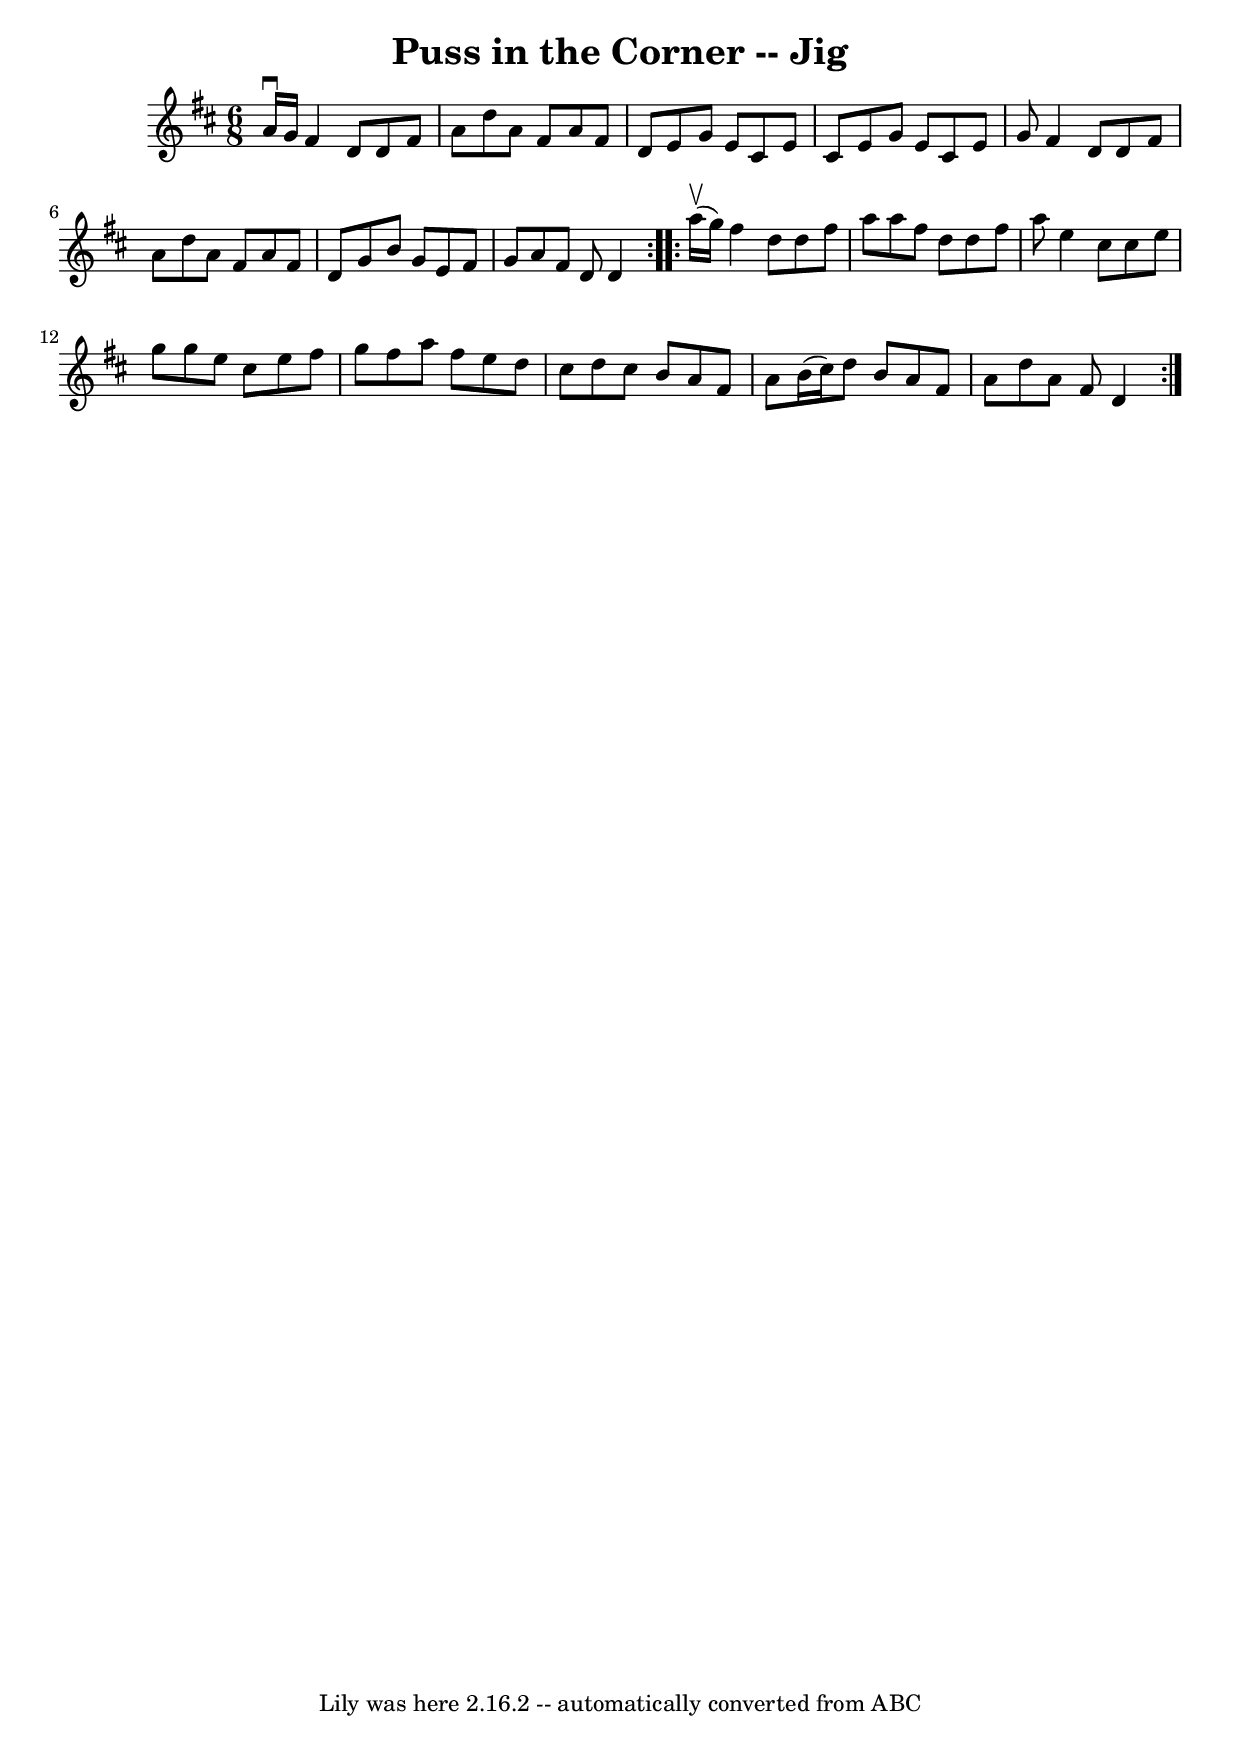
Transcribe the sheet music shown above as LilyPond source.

\version "2.16.2"
\include "Mammoth.ily"
\header {
  %% book = "Ryan's Mammoth Collection"
  crossRefNumber = "1"
  footnotes = ""
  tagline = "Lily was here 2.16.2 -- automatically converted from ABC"
  title = "Puss in the Corner -- Jig"

}
voicedefault =  {



  \repeat volta 2 {

    \time 6/8 
    \key d \major
    a'16^\downbow g'16  |
    fis'4 d'8 d'8 
    fis'8 a'8  |
    d''8 a'8 fis'8 a'8 fis'8 d'8  
    |
    e'8 g'8 e'8 cis'8 e'8 cis'8  |
    e'8 g'8    
    e'8 cis'8 e'8 g'8  |
    fis'4 d'8 d'8 fis'8 a'8  
    |
    d''8 a'8 fis'8 a'8 fis'8 d'8  |
    g'8 b'8   
    g'8 e'8 fis'8 g'8  |
    a'8 fis'8 d'8 d'4  

  } 
  \repeat volta 2 {
    a''16^\upbow(g''16) |
    fis''4 d''8    
    d''8 fis''8 a''8  |
    a''8 fis''8 d''8 d''8 fis''8    
    a''8  |
    e''4 cis''8 cis''8 e''8 g''8  |
    g''8    
    e''8 cis''8 e''8 fis''8 g''8  |
    fis''8 a''8 fis''8 
    e''8 d''8 cis''8  |
    d''8 cis''8 b'8 a'8 fis'8    
    a'8  |
    b'16 (cis''16) d''8 b'8 a'8 fis'8 a'8  
    |
    d''8 a'8 fis'8 d'4  
  }   

}

\score{
  <<

    \context Staff="default"
    {
      \voicedefault 
      
    }

  >>
  \layout {
    
  }
  \midi {
  }

}
